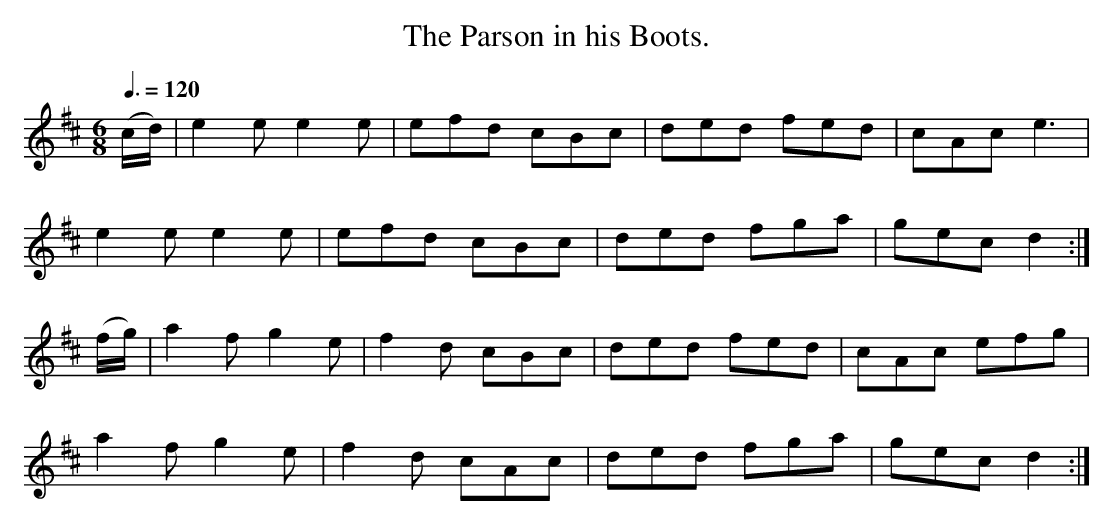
X:1
T:The Parson in his Boots.
M:6/8
L:1/8
Q:3/8=120
K:E Dorian
(c/d/) | e2e e2e | efd cBc | ded fed | cAc e3 |
 e2e e2e | efd cBc | ded fga | gec d2 :|
(f/g/) | a2f g2e | f2d cBc | ded fed | cAc efg |
 a2f g2e | f2d cAc | ded fga | gec d2 :|
